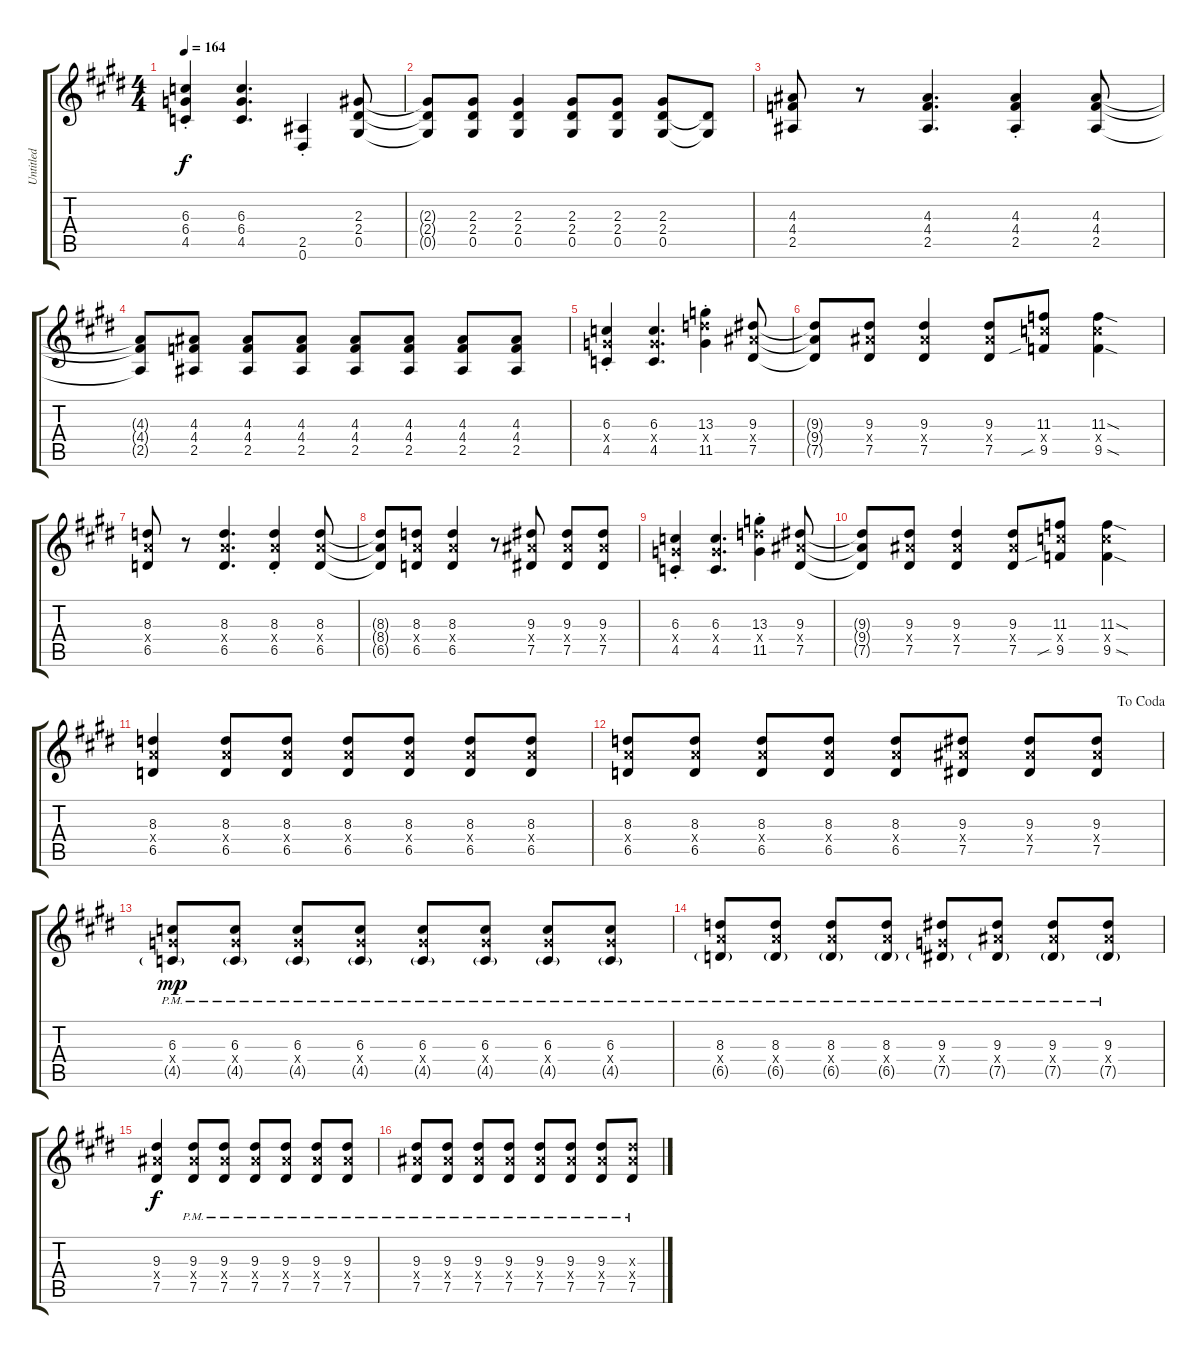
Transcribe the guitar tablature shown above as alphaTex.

\track ("Untitled" "Untitled") {instrument distortionguitar}
\staff {score tabs}
\tuning (Eb4 Bb3 Gb3 Db3 Ab2 Eb2) {hide}
\ts (4 4)
\tempo 164
\clef g2
\ks c#minor
(6.3{st} 6.4{st} 4.5{st}).4{dy f} (6.3 6.4 4.5).4{d} (2.5{st} 0.6{st}).4 (2.3 2.4 0.5).8 |
(2.3{t} 2.4{t} 0.5{t}).8 (2.3 2.4 0.5).8 (2.3 2.4 0.5).4 (2.3 2.4 0.5).8 (2.3 2.4 0.5).8 (2.3 2.4 0.5).8 (2.4{t} 0.5{t}).8 |
(4.3 4.4 2.5).8 r.8 (4.3 4.4 2.5).4{d} (4.3{st} 4.4{st} 2.5{st}).4 (4.3 4.4 2.5).8 |
(4.3{t} 4.4{t} 2.5{t}).8 (4.3 4.4 2.5).8 (4.3 4.4 2.5).8 (4.3 4.4 2.5).8 (4.3 4.4 2.5).8 (4.3 4.4 2.5).8 (4.3 4.4 2.5).8 (4.3 4.4 2.5).8 |
(6.3{st} 6.4{st x} 4.5{st}).4 (6.3 6.4{x} 4.5).4{d} (13.3{st} 13.4{st x} 11.5{st}).4 (9.3 9.4{x} 7.5).8 |
(9.3{t} 9.4{t} 7.5{t}).8 (9.3 9.4{x} 7.5).8 (9.3 9.4{x} 7.5).4 (9.3 9.4{x} 7.5).8 (11.3 11.4{x} 9.5{sib}).8 (11.3{sod} 11.4{x} 9.5{sod}).4 |
(8.3 8.4{x} 6.5).8 r.8 (8.3 8.4{x} 6.5).4{d} (8.3{st} 8.4{st x} 6.5{st}).4 (8.3 8.4{x} 6.5).8 |
(8.3{t} 8.4{t} 6.5{t}).8 (8.3 8.4{x} 6.5).8 (8.3 8.4{x} 6.5).4 r.8 (9.3 9.4{x} 7.5).8 (9.3 9.4{x} 7.5).8 (9.3 9.4{x} 7.5).8 |
(6.3{st} 6.4{st x} 4.5{st}).4 (6.3 6.4{x} 4.5).4{d} (13.3{st} 13.4{st x} 11.5{st}).4 (9.3 9.4{x} 7.5).8 |
(9.3{t} 9.4{t} 7.5{t}).8 (9.3 9.4{x} 7.5).8 (9.3 9.4{x} 7.5).4 (9.3 9.4{x} 7.5).8 (11.3 11.4{x} 9.5{sib}).8 (11.3{sod} 11.4{x} 9.5{sod}).4 |
(8.3 8.4{x} 6.5).4 (8.3 8.4{x} 6.5).8 (8.3 8.4{x} 6.5).8 (8.3 8.4{x} 6.5).8 (8.3 8.4{x} 6.5).8 (8.3 8.4{x} 6.5).8 (8.3 8.4{x} 6.5).8 |
\jump dacoda
(8.3 8.4{x} 6.5).8 (8.3 8.4{x} 6.5).8 (8.3 8.4{x} 6.5).8 (8.3 8.4{x} 6.5).8 (8.3 8.4{x} 6.5).8 (9.3 9.4{x} 7.5).8 (9.3 9.4{x} 7.5).8 (9.3 9.4{x} 7.5).8 |
(6.3{pm} 6.4{pm x} 4.5{g pm}).8{dy mp} (6.3{pm} 6.4{pm x} 4.5{g pm}).8 (6.3{pm} 6.4{pm x} 4.5{g pm}).8 (6.3{pm} 6.4{pm x} 4.5{g pm}).8 (6.3{pm} 6.4{pm x} 4.5{g pm}).8 (6.3{pm} 6.4{pm x} 4.5{g pm}).8 (6.3{pm} 6.4{pm x} 4.5{g pm}).8 (6.3{pm} 6.4{pm x} 4.5{g pm}).8 |
(8.3{pm} 8.4{pm x} 6.5{g pm}).8 (8.3{pm} 8.4{pm x} 6.5{g pm}).8 (8.3{pm} 8.4{pm x} 6.5{g pm}).8 (8.3{pm} 8.4{pm x} 6.5{g pm}).8 (9.3{pm} 6.4{pm x} 7.5{g pm}).8 (9.3{pm} 9.4{pm x} 7.5{g pm}).8 (9.3{pm} 9.4{pm x} 7.5{g pm}).8 (9.3{pm} 9.4{pm x} 7.5{g pm}).8 |
(9.3 9.4{x} 7.5).4{dy f} (9.3{pm} 9.4{pm x} 7.5{pm}).8 (9.3{pm} 9.4{pm x} 7.5{pm}).8 (9.3{pm} 9.4{pm x} 7.5{pm}).8 (9.3{pm} 9.4{pm x} 7.5{pm}).8 (9.3{pm} 9.4{pm x} 7.5{pm}).8 (9.3{pm} 9.4{pm x} 7.5{pm}).8 |
(9.3{pm} 9.4{pm x} 7.5{pm}).8 (9.3{pm} 9.4{pm x} 7.5{pm}).8 (9.3{pm} 9.4{pm x} 7.5{pm}).8 (9.3{pm} 9.4{pm x} 7.5{pm}).8 (9.3{pm} 9.4{pm x} 7.5{pm}).8 (9.3{pm} 9.4{pm x} 7.5{pm}).8 (9.3{pm} 9.4{pm x} 7.5{pm}).8 (9.3{pm x} 9.4{pm x} 7.5{pm}).8
